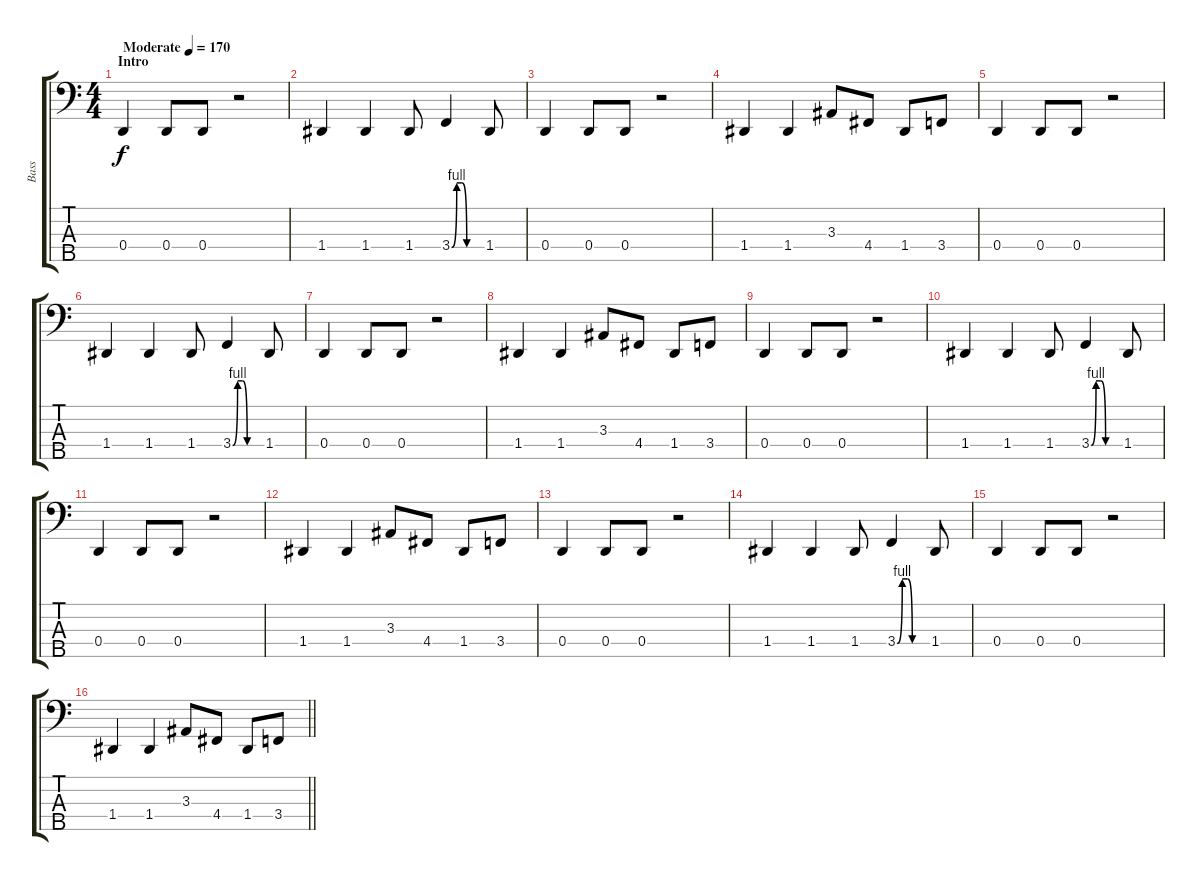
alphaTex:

\track ("Bass" "Bass") {instrument electricbassfinger}
\staff {score tabs}
\tuning (F2 C2 G1 D1 A0) {hide}
\ts (4 4)
\section ("" "Intro")
\tempo (170 "Moderate")
\clef f4
\ks c
0.4.4{dy f instrument electricbassfinger} 0.4.8 0.4.8 r.2 |
1.4.4 1.4.4 1.4.8 3.4{be (custom 0 0 10 4 20 4 30 0 60 0)}.4 1.4.8 |
0.4.4 0.4.8 0.4.8 r.2 |
1.4.4 1.4.4 3.3.8 4.4.8 1.4.8 3.4.8 |
0.4.4 0.4.8 0.4.8 r.2 |
1.4.4 1.4.4 1.4.8 3.4{be (custom 0 0 10 4 20 4 30 0 60 0)}.4 1.4.8 |
0.4.4 0.4.8 0.4.8 r.2 |
1.4.4 1.4.4 3.3.8 4.4.8 1.4.8 3.4.8 |
0.4.4 0.4.8 0.4.8 r.2 |
1.4.4 1.4.4 1.4.8 3.4{be (custom 0 0 10 4 20 4 30 0 60 0)}.4 1.4.8 |
0.4.4 0.4.8 0.4.8 r.2 |
1.4.4 1.4.4 3.3.8 4.4.8 1.4.8 3.4.8 |
0.4.4 0.4.8 0.4.8 r.2 |
1.4.4 1.4.4 1.4.8 3.4{be (custom 0 0 10 4 20 4 30 0 60 0)}.4 1.4.8 |
0.4.4 0.4.8 0.4.8 r.2 |
\barLineRight lightlight
1.4.4 1.4.4 3.3.8 4.4.8 1.4.8 3.4.8
